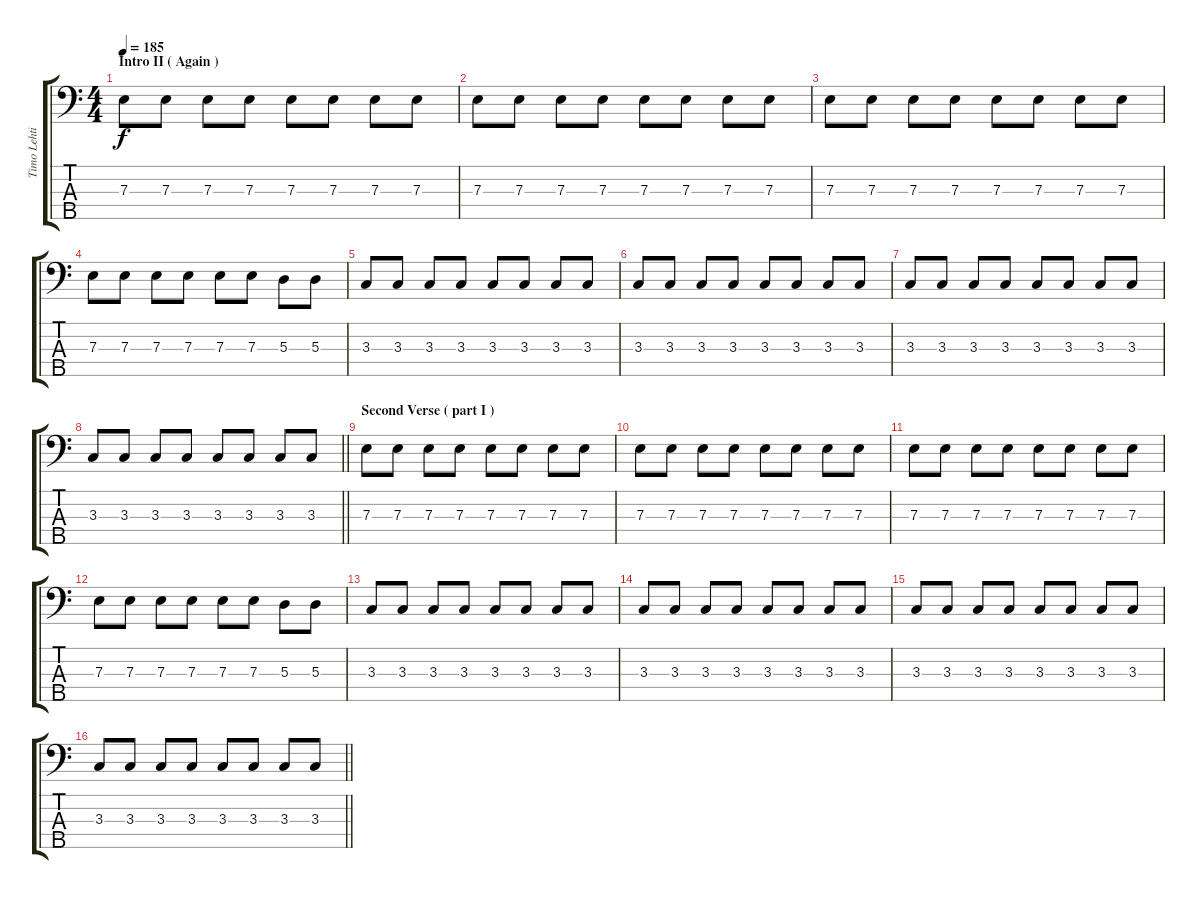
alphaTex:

\track ("Timo Lehtinen '' Lede ''" "Timo Lehti") {instrument electricbasspick}
\staff {score tabs}
\tuning (G2 D2 A1 E1 B0) {hide}
\ts (4 4)
\section ("" "Intro II ( Again )")
\tempo 185
\clef f4
\ks c
7.3.8{dy f} 7.3.8 7.3.8 7.3.8 7.3.8 7.3.8 7.3.8 7.3.8 |
7.3.8 7.3.8 7.3.8 7.3.8 7.3.8 7.3.8 7.3.8 7.3.8 |
7.3.8 7.3.8 7.3.8 7.3.8 7.3.8 7.3.8 7.3.8 7.3.8 |
7.3.8 7.3.8 7.3.8 7.3.8 7.3.8 7.3.8 5.3.8 5.3.8 |
3.3.8 3.3.8 3.3.8 3.3.8 3.3.8 3.3.8 3.3.8 3.3.8 |
3.3.8 3.3.8 3.3.8 3.3.8 3.3.8 3.3.8 3.3.8 3.3.8 |
3.3.8 3.3.8 3.3.8 3.3.8 3.3.8 3.3.8 3.3.8 3.3.8 |
\barLineRight lightlight
3.3.8 3.3.8 3.3.8 3.3.8 3.3.8 3.3.8 3.3.8 3.3.8 |
\section ("" "Second Verse ( part I )")
7.3.8 7.3.8 7.3.8 7.3.8 7.3.8 7.3.8 7.3.8 7.3.8 |
7.3.8 7.3.8 7.3.8 7.3.8 7.3.8 7.3.8 7.3.8 7.3.8 |
7.3.8 7.3.8 7.3.8 7.3.8 7.3.8 7.3.8 7.3.8 7.3.8 |
7.3.8 7.3.8 7.3.8 7.3.8 7.3.8 7.3.8 5.3.8 5.3.8 |
3.3.8 3.3.8 3.3.8 3.3.8 3.3.8 3.3.8 3.3.8 3.3.8 |
3.3.8 3.3.8 3.3.8 3.3.8 3.3.8 3.3.8 3.3.8 3.3.8 |
3.3.8 3.3.8 3.3.8 3.3.8 3.3.8 3.3.8 3.3.8 3.3.8 |
\barLineRight lightlight
3.3.8 3.3.8 3.3.8 3.3.8 3.3.8 3.3.8 3.3.8 3.3.8
